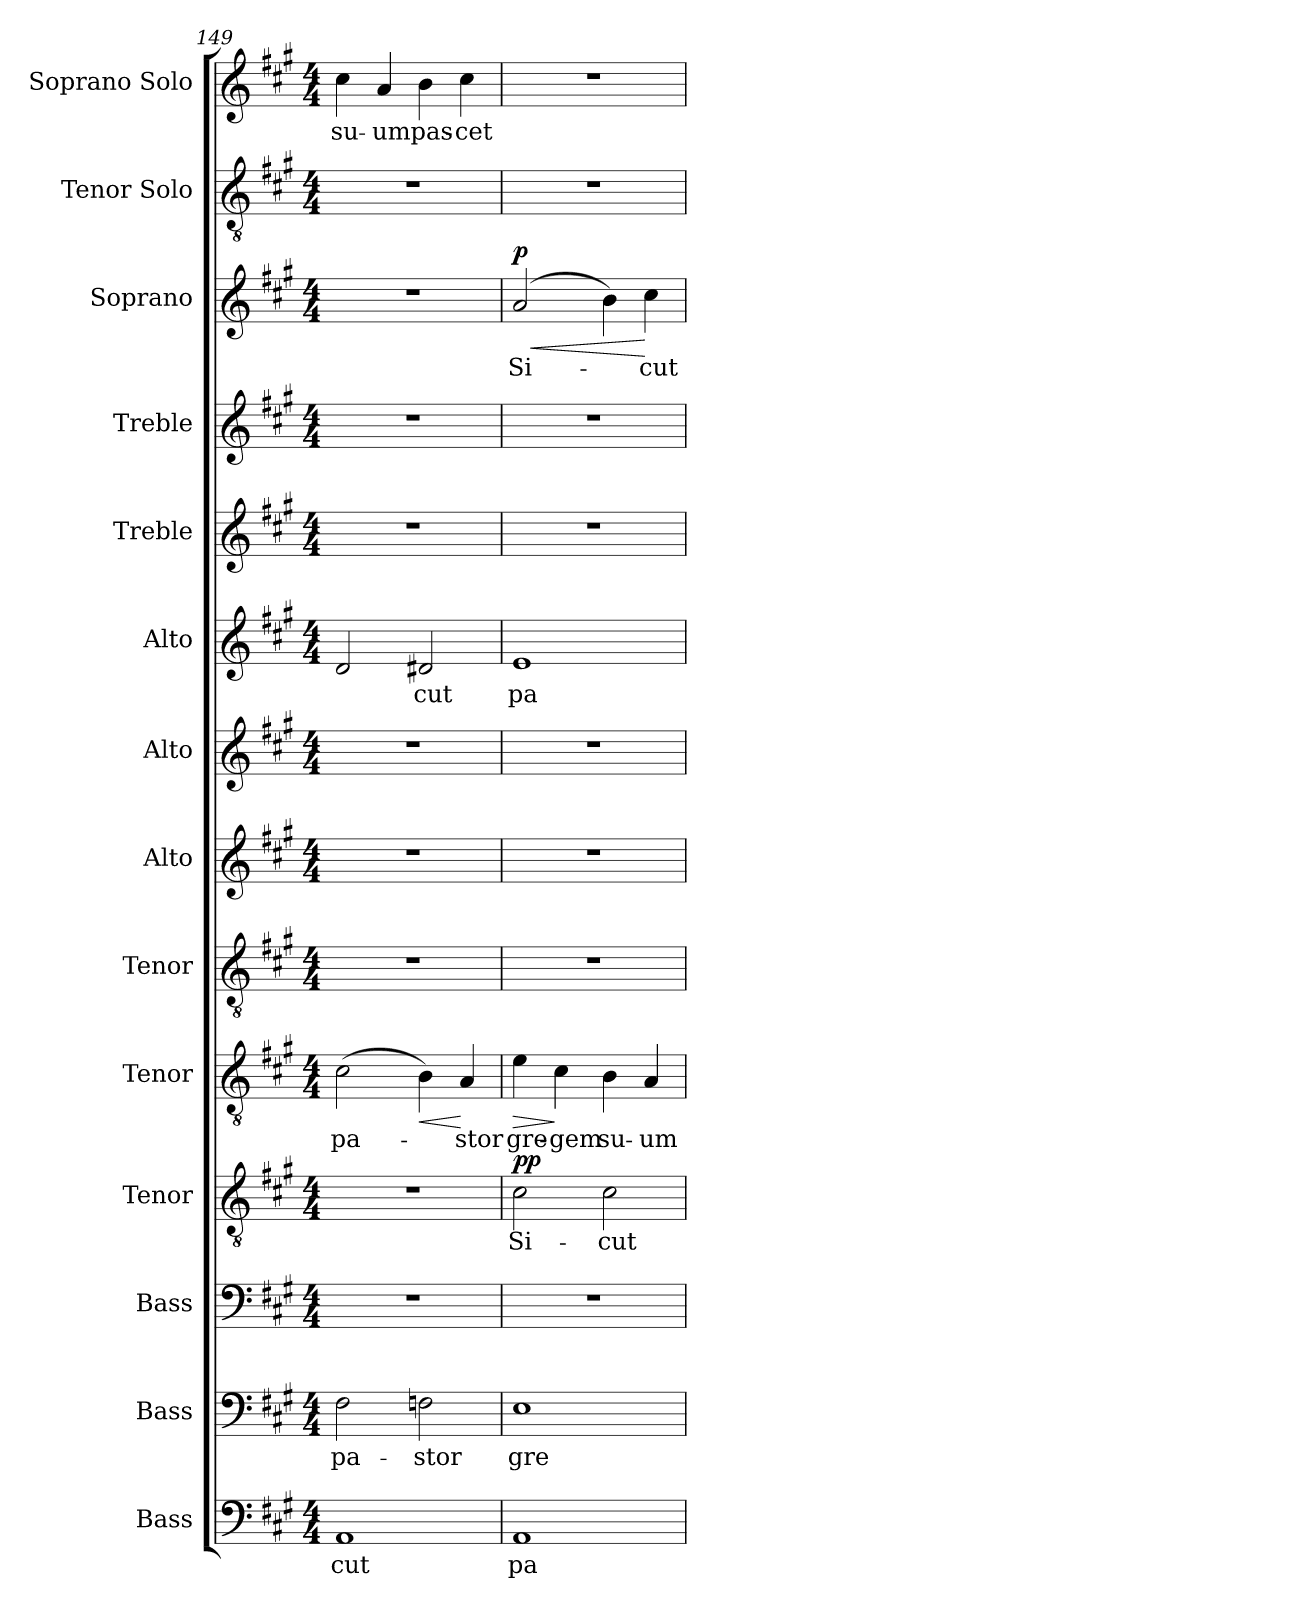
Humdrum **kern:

**kern	**text	**kern	**text	**kern	**kern	**text	**dynam	**kern	**text	**dynam	**kern	**kern	**kern	**kern	**text	**kern	**kern	**kern	**text	**dynam	**kern	**kern	**text
*part14	*part14	*part13	*part13	*part12	*part11	*part11	*part11	*part10	*part10	*part10	*part9	*part8	*part7	*part6	*part6	*part5	*part4	*part3	*part3	*part3	*part2	*part1	*part1
*staff14	*staff14	*staff13	*staff13	*staff12	*staff11	*staff11	*staff11	*staff10	*staff10	*staff10	*staff9	*staff8	*staff7	*staff6	*staff6	*staff5	*staff4	*staff3	*staff3	*staff3	*staff2	*staff1	*staff1
*I"Bass	*	*I"Bass	*	*I"Bass	*I"Tenor	*	*	*I"Tenor	*	*	*I"Tenor	*I"Alto	*I"Alto	*I"Alto	*	*I"Treble	*I"Treble	*I"Soprano	*	*	*I"Tenor Solo	*I"Soprano Solo	*
*I'B. 2.	*	*I'B. 1.	*	*I'B.	*I'T. 2.	*	*	*I'T. 1.	*	*	*I'T.	*I'A. 2.	*I'A. 1.	*I'A.	*	*	*	*I'S.	*	*	*I'T.  Solo	*I'S.  Solo	*
*clefF4	*	*clefF4	*	*clefF4	*clefGv2	*	*	*clefGv2	*	*	*clefGv2	*clefG2	*clefG2	*clefG2	*	*clefG2	*clefG2	*clefG2	*	*	*clefGv2	*clefG2	*
*	*	*	*	*	*ITrd7c12	*	*	*ITrd7c12	*	*	*ITrd7c12	*	*	*	*	*	*	*	*	*	*ITrd7c12	*	*
*k[f#c#g#]	*	*k[f#c#g#]	*	*k[f#c#g#]	*k[f#c#g#]	*	*	*k[f#c#g#]	*	*	*k[f#c#g#]	*k[f#c#g#]	*k[f#c#g#]	*k[f#c#g#]	*	*k[f#c#g#]	*k[f#c#g#]	*k[f#c#g#]	*	*	*k[f#c#g#]	*k[f#c#g#]	*
*f#:	*	*f#:	*	*f#:	*f#:	*	*	*f#:	*	*	*f#:	*f#:	*f#:	*f#:	*	*f#:	*f#:	*f#:	*	*	*f#:	*f#:	*
*M4/4	*	*M4/4	*	*M4/4	*M4/4	*	*	*M4/4	*	*	*M4/4	*M4/4	*M4/4	*M4/4	*	*M4/4	*M4/4	*M4/4	*	*	*M4/4	*M4/4	*
=149	=149	=149	=149	=149	=149	=149	=149	=149	=149	=149	=149	=149	=149	=149	=149	=149	=149	=149	=149	=149	=149	=149	=149
!	!LO:LY:b:color=#000000	!	!	!	!	!	!	!	!	!	!	!	!	!	!	!	!	!	!	!	!	!	!
!	!	!	!LO:LY:b:color=#000000	!	!	!	!	!	!	!	!	!	!	!	!	!	!	!	!	!	!	!	!
!	!	!	!	!	!	!	!	!	!LO:LY:b:color=#000000	!	!	!	!	!	!	!	!	!	!	!	!	!	!
!	!	!	!	!	!	!	!	!	!	!	!	!	!	!	!	!	!	!	!	!	!	!	!LO:LY:b:color=#000000
1AAi	-cut	2F#i\	pa-	1r	1r	.	.	(2C#i\	pa-	.	1r	1r	1r	2di/	.	1r	1r	1r	.	.	1r	4cc#i\	su-
!	!	!	!	!	!	!	!	!	!	!	!	!	!	!	!	!	!	!	!	!	!	!	!LO:LY:b:color=#000000
.	.	.	.	.	.	.	.	.	.	.	.	.	.	.	.	.	.	.	.	.	.	4ai/	-um
!	!	!	!LO:LY:b:color=#000000	!	!	!	!	!	!	!LO:HP:b	!	!	!	!	!	!	!	!	!	!	!	!	!
!	!	!	!	!	!	!	!	!	!	!	!	!	!	!	!LO:LY:b:color=#000000	!	!	!	!	!	!	!	!
!	!	!	!	!	!	!	!	!	!	!	!	!	!	!	!	!	!	!	!	!	!	!	!LO:LY:b:color=#000000
.	.	2Fni\	-stor	.	.	.	.	4BBi\)	.	<	.	.	.	2d#Xi/	-cut	.	.	.	.	.	.	4bi\	pas-
!	!	!	!	!	!	!	!	!	!LO:LY:b:color=#000000	!	!	!	!	!	!	!	!	!	!	!	!	!	!
!	!	!	!	!	!	!	!	!	!	!	!	!	!	!	!	!	!	!	!	!	!	!	!LO:LY:b:color=#000000
.	.	.	.	.	.	.	.	4AAi/	-stor	[	.	.	.	.	.	.	.	.	.	.	.	4cc#i\	-cet
=150	=150	=150	=150	=150	=150	=150	=150	=150	=150	=150	=150	=150	=150	=150	=150	=150	=150	=150	=150	=150	=150	=150	=150
!	!LO:LY:b:color=#000000	!	!	!	!	!	!	!	!	!	!	!	!	!	!	!	!	!	!	!	!	!	!
!	!	!	!LO:LY:b:color=#000000	!	!	!	!	!	!	!	!	!	!	!	!	!	!	!	!	!	!	!	!
!	!	!	!	!	!	!LO:LY:b:color=#000000	!	!	!	!	!	!	!	!	!	!	!	!	!	!	!	!	!
!	!	!	!	!	!	!	!	!	!LO:LY:b:color=#000000	!LO:HP:b	!	!	!	!	!	!	!	!	!	!	!	!	!
!	!	!	!	!	!	!	!	!	!	!	!	!	!	!	!LO:LY:b:color=#000000	!	!	!	!	!	!	!	!
!	!	!	!	!	!	!	!	!	!	!	!	!	!	!	!	!	!	!	!LO:LY:b:color=#000000	!LO:HP:b	!	!	!
1AAi	pa-	1Ei	gre-	1r	2C#i\	Si-	pp	4Ei\	gre-	>	1r	1r	1r	1ei	pa-	1r	1r	(2ai/	Si-	< p	1r	1r	.
!	!	!	!	!	!	!	!	!	!LO:LY:b:color=#000000	!	!	!	!	!	!	!	!	!	!	!	!	!	!
.	.	.	.	.	.	.	.	4C#i\	-gem	]	.	.	.	.	.	.	.	.	.	.	.	.	.
!	!	!	!	!	!	!LO:LY:b:color=#000000	!	!	!	!	!	!	!	!	!	!	!	!	!	!	!	!	!
!	!	!	!	!	!	!	!	!	!LO:LY:b:color=#000000	!	!	!	!	!	!	!	!	!	!	!	!	!	!
.	.	.	.	.	2C#i\	-cut	.	4BBi\	su-	.	.	.	.	.	.	.	.	4bi\)	.	.	.	.	.
!	!	!	!	!	!	!	!	!	!LO:LY:b:color=#000000	!	!	!	!	!	!	!	!	!	!	!	!	!	!
!	!	!	!	!	!	!	!	!	!	!	!	!	!	!	!	!	!	!	!LO:LY:b:color=#000000	!	!	!	!
.	.	.	.	.	.	.	.	4AAi/	-um	.	.	.	.	.	.	.	.	4cc#i\	-cut	[	.	.	.
=	=	=	=	=	=	=	=	=	=	=	=	=	=	=	=	=	=	=	=	=	=	=	=
*-	*-	*-	*-	*-	*-	*-	*-	*-	*-	*-	*-	*-	*-	*-	*-	*-	*-	*-	*-	*-	*-	*-	*-
